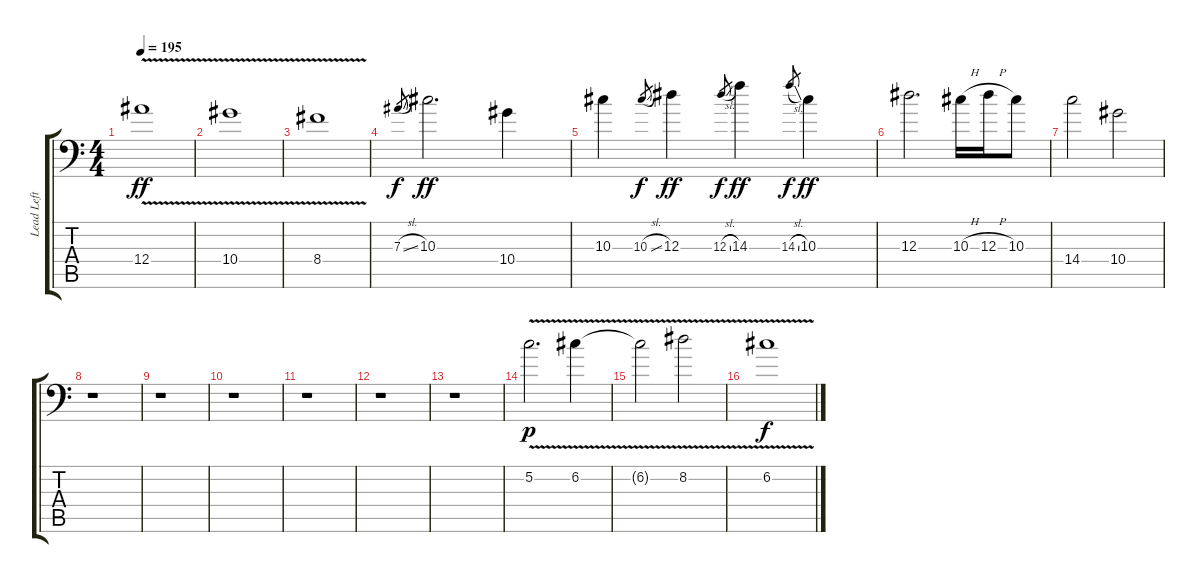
\track ("Lead Left" "Lead Left") {instrument distortionguitar}
\staff {score tabs}
\tuning (C4 G3 Eb3 Bb2 F2 Bb1) {hide}
\ts (4 4)
\tempo 195
\clef f4
\ks c
12.4{v t}.1{dy ff} |
10.4{v}.1 |
8.4{v}.1 |
7.3{sl}.8{gr dy f} 10.3.2{d dy ff} 10.4.4 |
10.3.4 10.3{sl}.8{gr dy f} 12.3.4{dy ff} 12.3{sl}.8{gr dy f} 14.3.4{dy ff} 14.3{sl}.8{gr dy f} 10.3.4{dy ff} |
12.3.2{d} 10.3{h}.16 12.3{h}.16 10.3.8 |
14.4.2 10.4.2 |
r.1 |
r.1 |
r.1 |
r.1 |
r.1 |
r.1 |
5.2{v}.2{d dy p} 6.2{v}.4 |
6.2{v t}.2 8.2{v}.2 |
6.2{v}.1{dy f}
